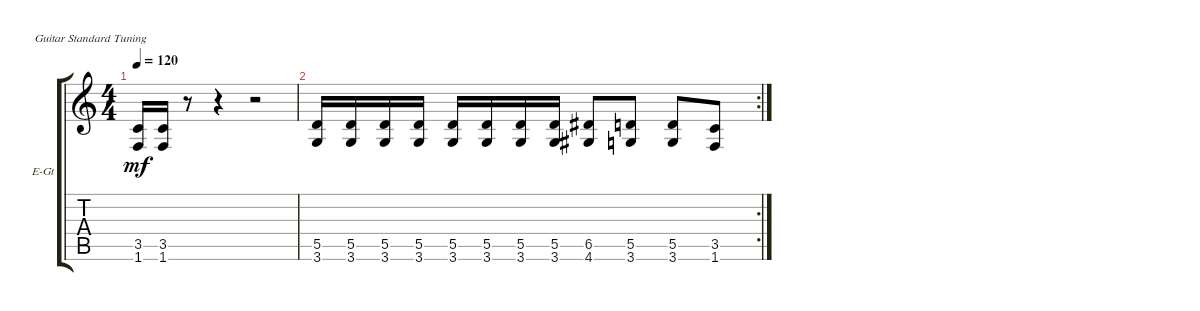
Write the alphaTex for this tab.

\bracketExtendMode groupsimilarinstruments
\firstSystemTrackNameOrientation horizontal
\otherSystemsTrackNameOrientation horizontal
\track ("Electric Guitar 2" "E-Gt") {instrument distortionguitar}
\staff {score tabs}
\tuning (E4 B3 G3 D3 A2 E2)
\ts (4 4)
\tempo 120
\clef g2
\ks c
(1.6 3.5).16{dy mf} (1.6 3.5).16 r.8 r.4 r.2 |
\rc 2
(3.6 5.5).16 (3.6 5.5).16 (5.5 3.6).16 (5.5 3.6).16 (5.5 3.6).16 (5.5 3.6).16 (5.5 3.6).16 (5.5 3.6).16 (4.6 6.5).8 (3.6 5.5).8 (5.5 3.6).8 (1.6 3.5).8
